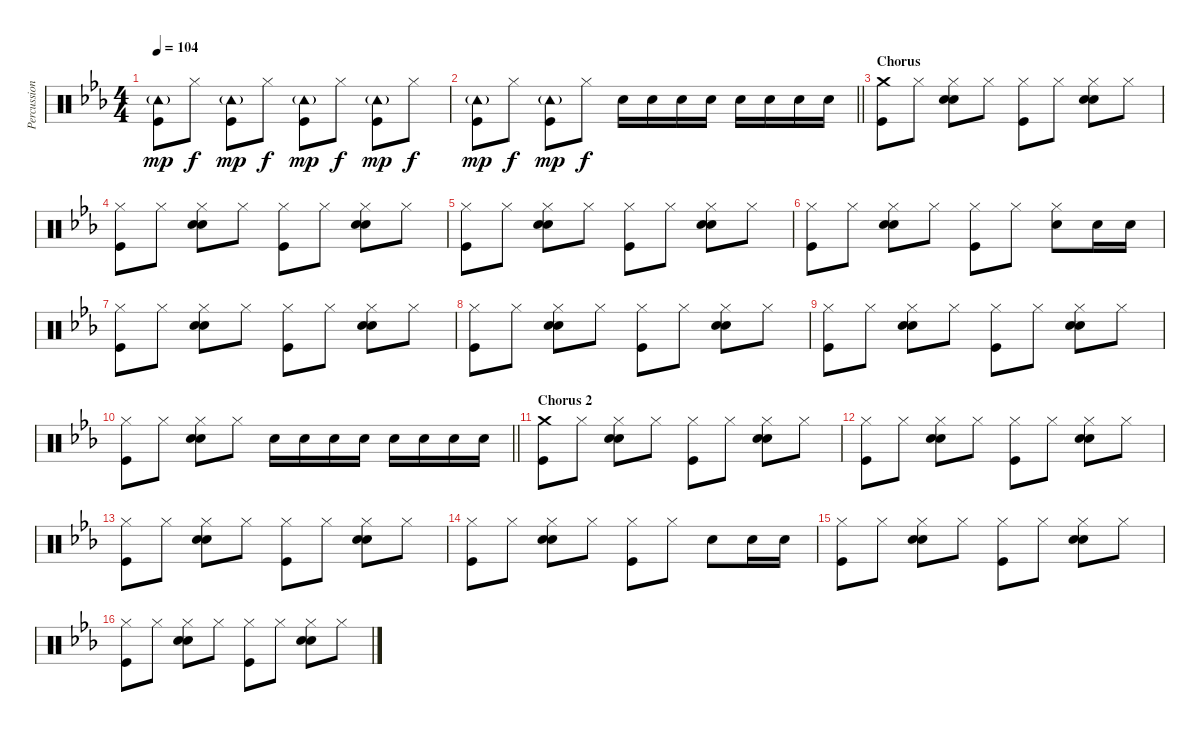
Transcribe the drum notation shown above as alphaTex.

\track ("Percussion" "Percussion") {instrument percussion}
\staff {score}
\articulation defaults
\ts (4 4)
\tempo 104
\clef neutral
\ks eb
("Tambourine (hit)"{g} "Kick (hit)").8{dy mp} "Hi-Hat (closed)".8{dy f} ("Tambourine (hit)"{g} "Kick (hit)").8{dy mp} "Hi-Hat (closed)".8{dy f} ("Tambourine (hit)"{g} "Kick (hit)").8{dy mp} "Hi-Hat (closed)".8{dy f} ("Tambourine (hit)"{g} "Kick (hit)").8{dy mp} "Hi-Hat (closed)".8{dy f} |
\barLineRight lightlight
("Tambourine (hit)"{g} "Kick (hit)").8{dy mp} "Hi-Hat (closed)".8{dy f} ("Tambourine (hit)"{g} "Kick (hit)").8{dy mp} "Hi-Hat (closed)".8{dy f} "Snare (hit) 2".16 "Snare (hit) 2".16 "Snare (hit) 2".16 "Snare (hit) 2".16 "Snare (hit) 2".16 "Snare (hit) 2".16 "Snare (hit) 2".16 "Snare (hit) 2".16 |
\section ("" "Chorus")
("Crash medium (hit)" "Kick (hit)").8 "Hi-Hat (closed)".8 ("Hi-Hat (closed)" "Hand Clap (hit)" "Snare (hit) 2").8 "Hi-Hat (closed)".8 ("Hi-Hat (closed)" "Kick (hit)").8 "Hi-Hat (closed)".8 ("Hi-Hat (closed)" "Hand Clap (hit)" "Snare (hit) 2").8 "Hi-Hat (closed)".8 |
("Hi-Hat (closed)" "Kick (hit)").8 "Hi-Hat (closed)".8 ("Hi-Hat (closed)" "Hand Clap (hit)" "Snare (hit) 2").8 "Hi-Hat (closed)".8 ("Hi-Hat (closed)" "Kick (hit)").8 "Hi-Hat (closed)".8 ("Hi-Hat (closed)" "Hand Clap (hit)" "Snare (hit) 2").8 "Hi-Hat (closed)".8 |
("Hi-Hat (closed)" "Kick (hit)").8 "Hi-Hat (closed)".8 ("Hi-Hat (closed)" "Hand Clap (hit)" "Snare (hit) 2").8 "Hi-Hat (closed)".8 ("Hi-Hat (closed)" "Kick (hit)").8 "Hi-Hat (closed)".8 ("Hi-Hat (closed)" "Hand Clap (hit)" "Snare (hit) 2").8 "Hi-Hat (closed)".8 |
("Hi-Hat (closed)" "Kick (hit)").8 "Hi-Hat (closed)".8 ("Hi-Hat (closed)" "Hand Clap (hit)" "Snare (hit) 2").8 "Hi-Hat (closed)".8 ("Hi-Hat (closed)" "Kick (hit)").8 "Hi-Hat (closed)".8 ("Hi-Hat (closed)" "Snare (hit) 2").8 "Snare (hit) 2".16 "Snare (hit) 2".16 |
("Hi-Hat (closed)" "Kick (hit)").8 "Hi-Hat (closed)".8 ("Hi-Hat (closed)" "Hand Clap (hit)" "Snare (hit) 2").8 "Hi-Hat (closed)".8 ("Hi-Hat (closed)" "Kick (hit)").8 "Hi-Hat (closed)".8 ("Hi-Hat (closed)" "Hand Clap (hit)" "Snare (hit) 2").8 "Hi-Hat (closed)".8 |
("Hi-Hat (closed)" "Kick (hit)").8 "Hi-Hat (closed)".8 ("Hi-Hat (closed)" "Hand Clap (hit)" "Snare (hit) 2").8 "Hi-Hat (closed)".8 ("Hi-Hat (closed)" "Kick (hit)").8 "Hi-Hat (closed)".8 ("Hi-Hat (closed)" "Hand Clap (hit)" "Snare (hit) 2").8 "Hi-Hat (closed)".8 |
("Hi-Hat (closed)" "Kick (hit)").8 "Hi-Hat (closed)".8 ("Hi-Hat (closed)" "Hand Clap (hit)" "Snare (hit) 2").8 "Hi-Hat (closed)".8 ("Hi-Hat (closed)" "Kick (hit)").8 "Hi-Hat (closed)".8 ("Hi-Hat (closed)" "Hand Clap (hit)" "Snare (hit) 2").8 "Hi-Hat (closed)".8 |
\barLineRight lightlight
("Hi-Hat (closed)" "Kick (hit)").8 "Hi-Hat (closed)".8 ("Hi-Hat (closed)" "Hand Clap (hit)" "Snare (hit) 2").8 "Hi-Hat (closed)".8 "Snare (hit) 2".16 "Snare (hit) 2".16 "Snare (hit) 2".16 "Snare (hit) 2".16 "Snare (hit) 2".16 "Snare (hit) 2".16 "Snare (hit) 2".16 "Snare (hit) 2".16 |
\section ("" "Chorus 2")
("Crash medium (hit)" "Kick (hit)").8 "Hi-Hat (closed)".8 ("Hi-Hat (closed)" "Hand Clap (hit)" "Snare (hit) 2").8 "Hi-Hat (closed)".8 ("Hi-Hat (closed)" "Kick (hit)").8 "Hi-Hat (closed)".8 ("Hi-Hat (closed)" "Hand Clap (hit)" "Snare (hit) 2").8 "Hi-Hat (closed)".8 |
("Hi-Hat (closed)" "Kick (hit)").8 "Hi-Hat (closed)".8 ("Hi-Hat (closed)" "Hand Clap (hit)" "Snare (hit) 2").8 "Hi-Hat (closed)".8 ("Hi-Hat (closed)" "Kick (hit)").8 "Hi-Hat (closed)".8 ("Hi-Hat (closed)" "Hand Clap (hit)" "Snare (hit) 2").8 "Hi-Hat (closed)".8 |
("Hi-Hat (closed)" "Kick (hit)").8 "Hi-Hat (closed)".8 ("Hi-Hat (closed)" "Hand Clap (hit)" "Snare (hit) 2").8 "Hi-Hat (closed)".8 ("Hi-Hat (closed)" "Kick (hit)").8 "Hi-Hat (closed)".8 ("Hi-Hat (closed)" "Hand Clap (hit)" "Snare (hit) 2").8 "Hi-Hat (closed)".8 |
("Hi-Hat (closed)" "Kick (hit)").8 "Hi-Hat (closed)".8 ("Hi-Hat (closed)" "Hand Clap (hit)" "Snare (hit) 2").8 "Hi-Hat (closed)".8 ("Hi-Hat (closed)" "Kick (hit)").8 "Hi-Hat (closed)".8 "Snare (hit) 2".8 "Snare (hit) 2".16 "Snare (hit) 2".16 |
("Hi-Hat (closed)" "Kick (hit)").8 "Hi-Hat (closed)".8 ("Hi-Hat (closed)" "Hand Clap (hit)" "Snare (hit) 2").8 "Hi-Hat (closed)".8 ("Hi-Hat (closed)" "Kick (hit)").8 "Hi-Hat (closed)".8 ("Hi-Hat (closed)" "Hand Clap (hit)" "Snare (hit) 2").8 "Hi-Hat (closed)".8 |
("Hi-Hat (closed)" "Kick (hit)").8 "Hi-Hat (closed)".8 ("Hi-Hat (closed)" "Hand Clap (hit)" "Snare (hit) 2").8 "Hi-Hat (closed)".8 ("Hi-Hat (closed)" "Kick (hit)").8 "Hi-Hat (closed)".8 ("Hi-Hat (closed)" "Hand Clap (hit)" "Snare (hit) 2").8 "Hi-Hat (closed)".8
